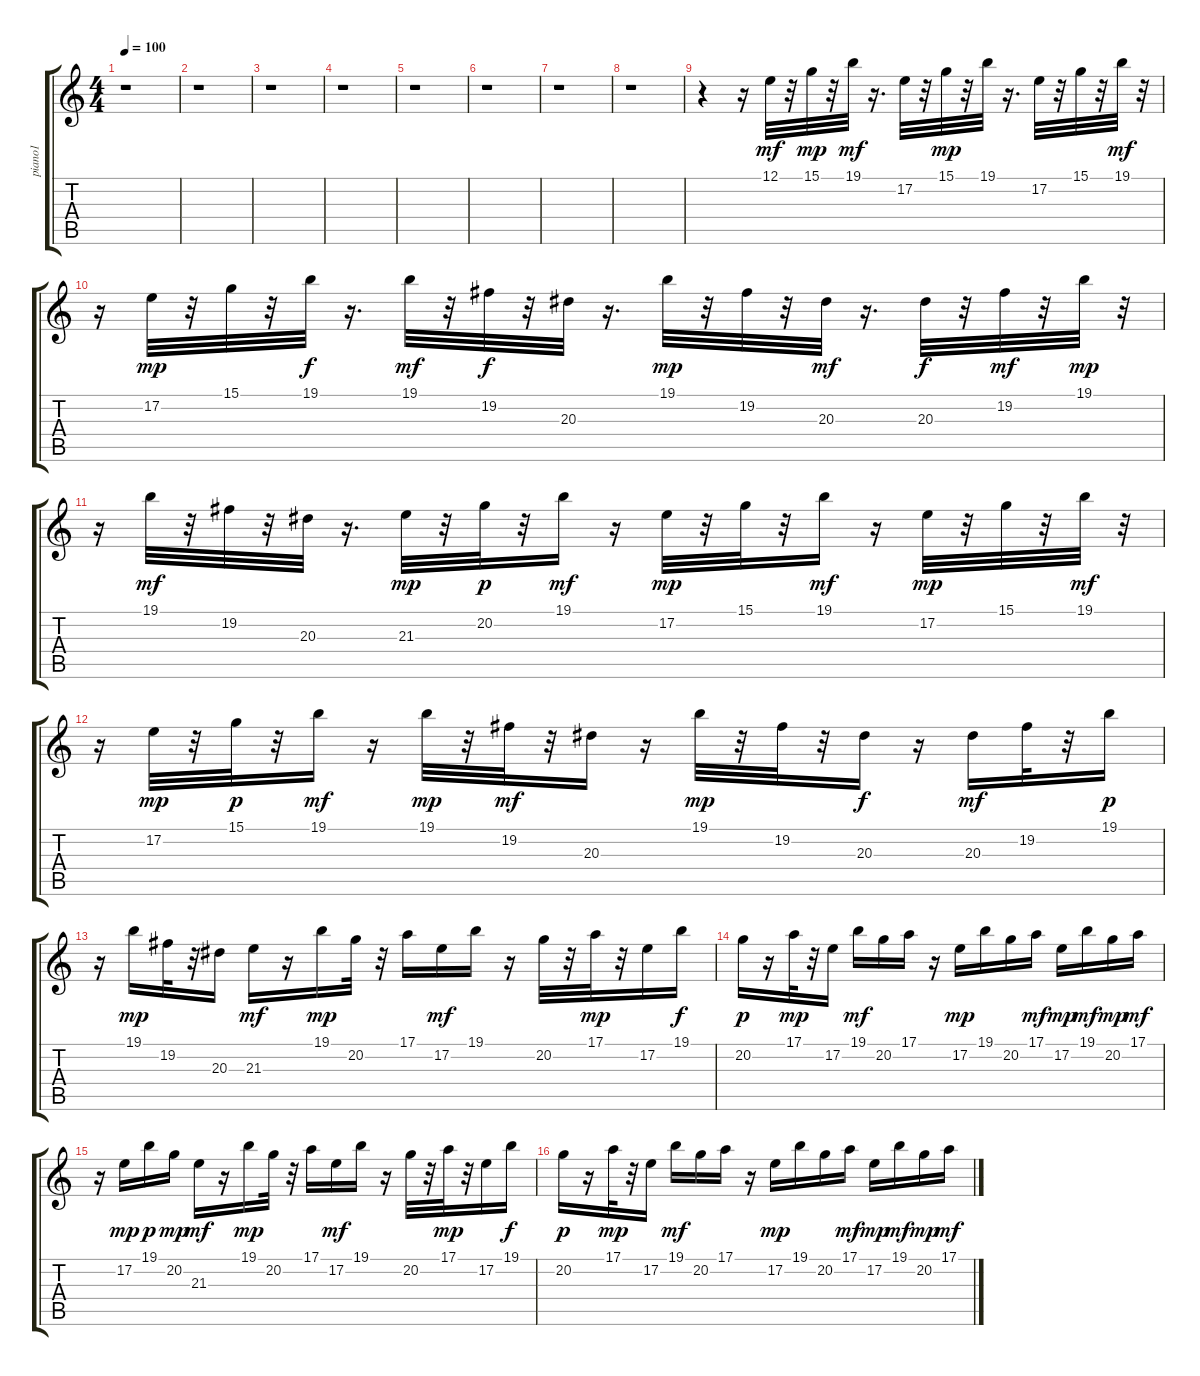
\track ("piano1" "piano1") {instrument piccolo}
\staff {score tabs}
\tuning (E4 B3 G3 D3 A2 E2) {hide}
\ts (4 4)
\tempo 100
\clef g2
\ks c
r.1{dy f} |
r.1 |
r.1 |
r.1 |
r.1 |
r.1 |
r.1 |
r.1 |
r.4 r.16 12.1.32{dy mf volume 12 balance 8 instrument piccolo} r.32 15.1.32{dy mp} r.32 19.1.32{dy mf} r.16{d} 17.2.32 r.32 15.1.32{dy mp} r.32 19.1.32 r.16{d} 17.2.32 r.32 15.1.32 r.32 19.1.32{dy mf} r.32 |
r.16 17.2.32{dy mp} r.32 15.1.32 r.32 19.1.32{dy f} r.16{d} 19.1.32{dy mf} r.32 19.2.32{dy f} r.32 20.3.32 r.16{d} 19.1.32{dy mp} r.32 19.2.32 r.32 20.3.32{dy mf} r.16{d} 20.3.32{dy f} r.32 19.2.32{dy mf} r.32 19.1.32{dy mp} r.32 |
r.16 19.1.32{dy mf} r.32 19.2.32 r.32 20.3.32 r.16{d} 21.3.32{dy mp} r.32 20.2.32{dy p} r.32 19.1.16{dy mf} r.16 17.2.32{dy mp} r.32 15.1.32 r.32 19.1.16{dy mf} r.16 17.2.32{dy mp} r.32 15.1.32 r.32 19.1.32{dy mf} r.32 |
r.16 17.2.32{dy mp} r.32 15.1.32{dy p} r.32 19.1.16{dy mf} r.16 19.1.32{dy mp} r.32 19.2.32{dy mf} r.32 20.3.16 r.16 19.1.32{dy mp} r.32 19.2.32 r.32 20.3.16{dy f} r.16 20.3.16{dy mf} 19.2.32 r.32 19.1.16{dy p} |
r.16 19.1.16{dy mp} 19.2.32 r.32 20.3.16 21.3.16{dy mf volume 11 balance 12 instrument piccolo} r.16 19.1.16{dy mp} 20.2.32 r.32 17.1.16 17.2.16{dy mf} 19.1.16 r.16 20.2.32 r.32 17.1.32{dy mp} r.32 17.2.16 19.1.16{dy f} |
20.2.16{dy p} r.16 17.1.32{dy mp} r.32 17.2.16 19.1.16{dy mf} 20.2.16 17.1.16 r.16 17.2.16{dy mp} 19.1.16 20.2.16 17.1.16{dy mf} 17.2.16{dy mp} 19.1.16{dy mf} 20.2.16{dy mp} 17.1.16{dy mf} |
r.16 17.2.16{dy mp} 19.1.16{dy p} 20.2.16{dy mp} 21.3.16{dy mf volume 11 balance 8 instrument piccolo} r.16 19.1.16{dy mp} 20.2.32 r.32 17.1.16 17.2.16{dy mf} 19.1.16 r.16 20.2.32 r.32 17.1.32{dy mp} r.32 17.2.16 19.1.16{dy f} |
20.2.16{dy p} r.16 17.1.32{dy mp} r.32 17.2.16 19.1.16{dy mf} 20.2.16 17.1.16 r.16 17.2.16{dy mp} 19.1.16 20.2.16 17.1.16{dy mf} 17.2.16{dy mp} 19.1.16{dy mf} 20.2.16{dy mp} 17.1.16{dy mf}
